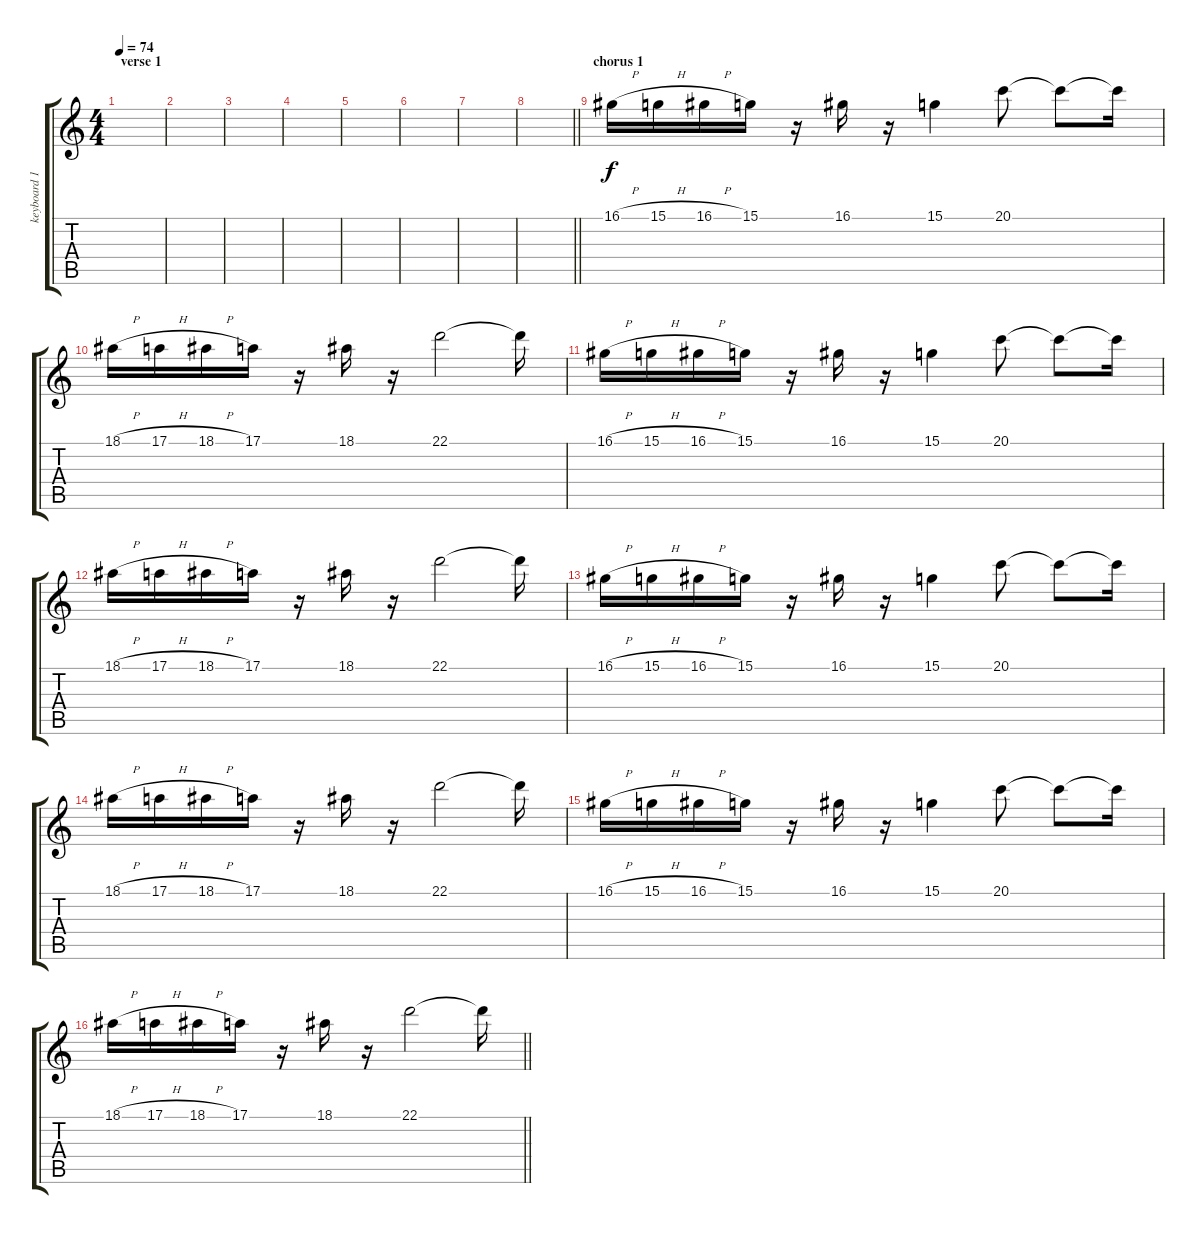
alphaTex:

\track ("keyboard 1" "keyboard 1") {instrument stringensemble1}
\staff {score tabs}
\tuning (E4 B3 G3 D3 A2 E2) {hide}
\ts (4 4)
\section ("" "verse 1")
\tempo 74
\clef g2
\ks c
|
|
|
|
|
|
|
\barLineRight lightlight
|
\section ("" "chorus 1")
16.1{h}.16 15.1{h}.16 16.1{h}.16 15.1.16 r.16 16.1.16 r.16 15.1.4 20.1.8 20.1{t}.8 20.1{t}.16 |
18.1{h}.16 17.1{h}.16 18.1{h}.16 17.1.16 r.16 18.1.16 r.16 22.1.2 22.1{t}.16 |
16.1{h}.16 15.1{h}.16 16.1{h}.16 15.1.16 r.16 16.1.16 r.16 15.1.4 20.1.8 20.1{t}.8 20.1{t}.16 |
18.1{h}.16 17.1{h}.16 18.1{h}.16 17.1.16 r.16 18.1.16 r.16 22.1.2 22.1{t}.16 |
16.1{h}.16 15.1{h}.16 16.1{h}.16 15.1.16 r.16 16.1.16 r.16 15.1.4 20.1.8 20.1{t}.8 20.1{t}.16 |
18.1{h}.16 17.1{h}.16 18.1{h}.16 17.1.16 r.16 18.1.16 r.16 22.1.2 22.1{t}.16 |
16.1{h}.16 15.1{h}.16 16.1{h}.16 15.1.16 r.16 16.1.16 r.16 15.1.4 20.1.8 20.1{t}.8 20.1{t}.16 |
\barLineRight lightlight
18.1{h}.16 17.1{h}.16 18.1{h}.16 17.1.16 r.16 18.1.16 r.16 22.1.2 22.1{t}.16
